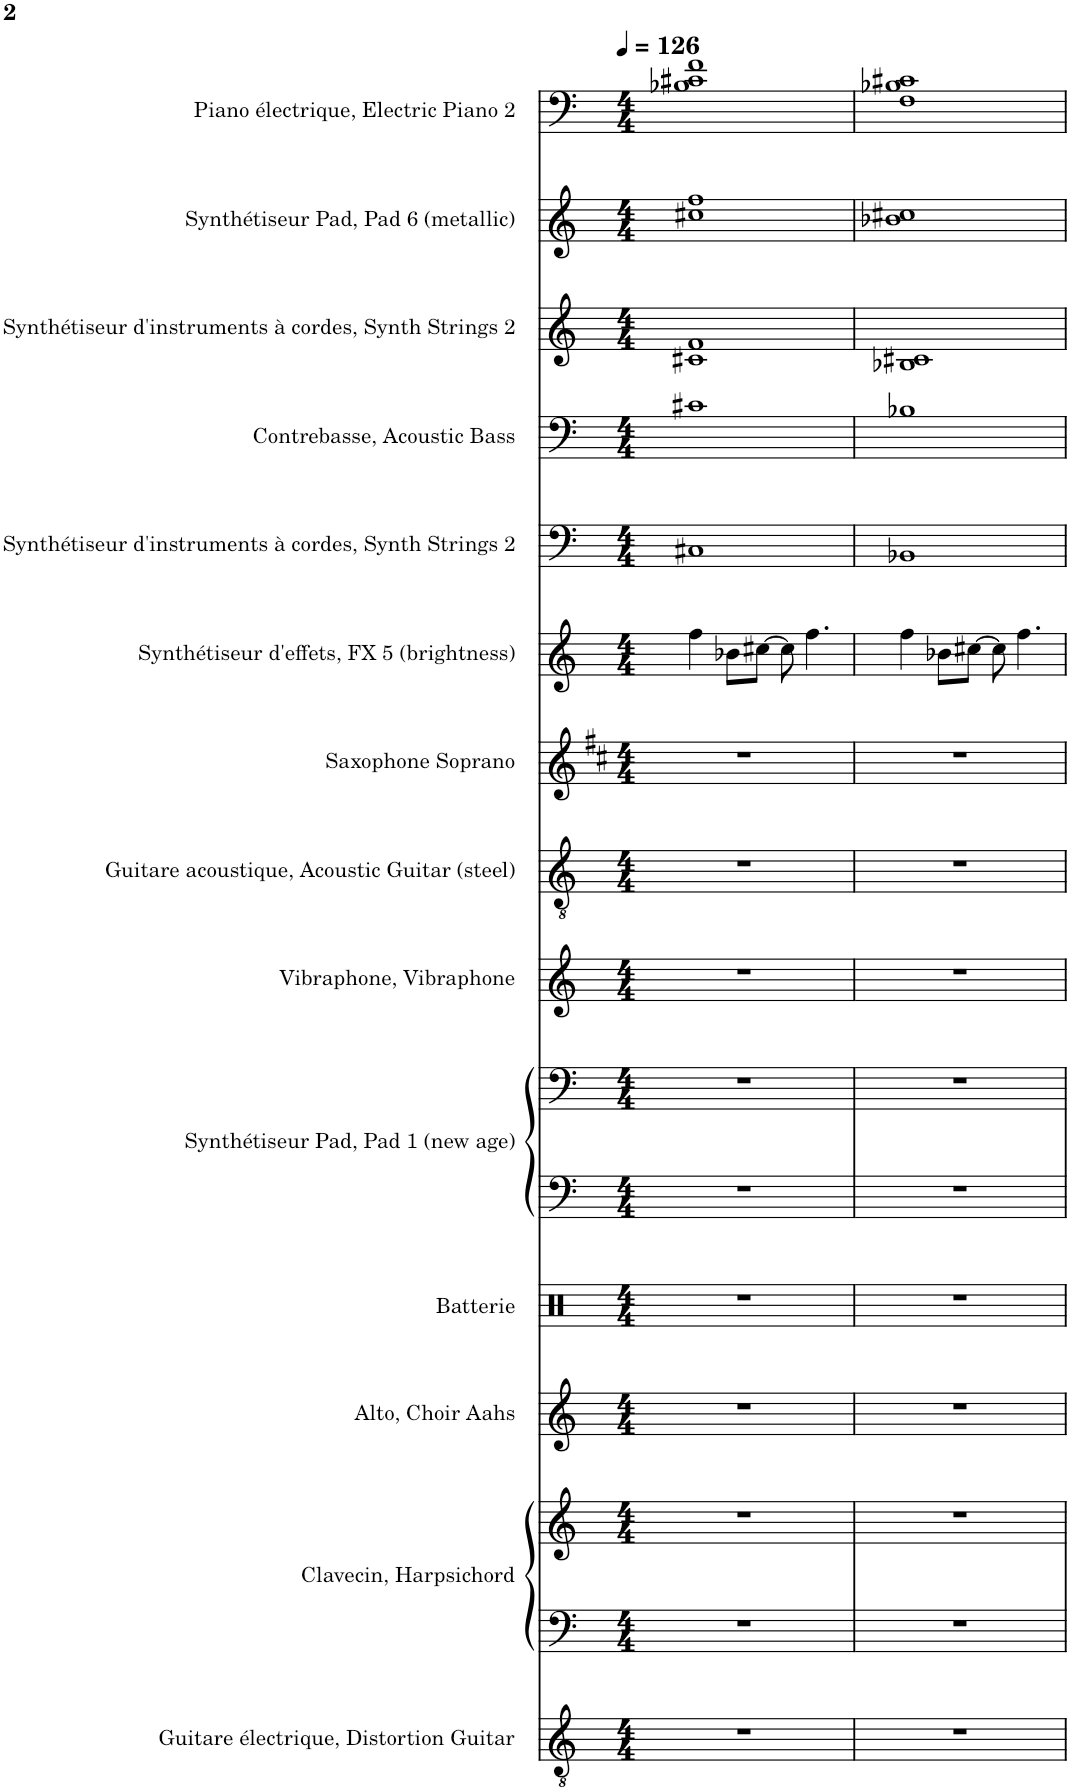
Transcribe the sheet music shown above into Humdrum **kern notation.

**kern	**kern	**kern	**kern	**kern	**kern	**kern	**kern	**kern	**kern	**kern	**kern	**kern	**kern	**kern	**kern
*part14	*part13	*part13	*part12	*part11	*part10	*part10	*part9	*part8	*part7	*part6	*part5	*part4	*part3	*part2	*part1
*staff16	*staff15	*staff14	*staff13	*staff12	*staff11	*staff10	*staff9	*staff8	*staff7	*staff6	*staff5	*staff4	*staff3	*staff2	*staff1
*I"Guitare électrique, Distortion Guitar	*I"Clavecin, Harpsichord	*	*I"Alto, Choir Aahs	*I"Batterie	*I"Synthétiseur Pad, Pad 1 (new age)	*	*I"Vibraphone, Vibraphone	*I"Guitare acoustique, Acoustic Guitar (steel)	*I"Saxophone Soprano	*I"Synthétiseur d'effets, FX 5 (brightness)	*I"Synthétiseur d'instruments à cordes, Synth Strings 2	*I"Contrebasse, Acoustic Bass	*I"Synthétiseur d'instruments à cordes, Synth Strings 2	*I"Synthétiseur Pad, Pad 6 (metallic)	*I"Piano électrique, Electric Piano 2
*I'Guit. El.	*I'Cla.	*	*I'A.	*I'Bat.	*I'Synth.	*	*I'Vib.	*I'Guit.	*I'Sax. S.	*I'Synth.	*I'Synth.	*I'Cb.	*I'Synth.	*I'Synth.	*I'Pia. él.
*clefGv2	*clefF4	*clefG2	*clefG2	*clefX	*clefF4	*clefF4	*clefG2	*clefGv2	*clefG2	*clefG2	*clefF4	*clefF4	*clefG2	*clefG2	*clefF4
*	*	*	*	*	*	*	*	*	*Trd1c2	*	*	*Trd7c12	*	*	*
*k[]	*k[]	*k[]	*k[]	*k[]	*k[]	*k[]	*k[]	*k[]	*k[f#c#]	*k[]	*k[]	*k[]	*k[]	*k[]	*k[]
*M4/4	*M4/4	*M4/4	*M4/4	*M4/4	*M4/4	*M4/4	*M4/4	*M4/4	*M4/4	*M4/4	*M4/4	*M4/4	*M4/4	*M4/4	*M4/4
*MM126	*MM126	*MM126	*MM126	*MM126	*MM126	*MM126	*MM126	*MM126	*MM126	*MM126	*MM126	*MM126	*MM126	*MM126	*MM126
=1	=1	=1	=1	=1	=1	=1	=1	=1	=1	=1	=1	=1	=1	=1	=1
1r	1r	1r	1r	1r	1r	1r	1r	1r	1r	4ff\	1C#X	1c#X	1c#X 1f	1cc#X 1ff	1B-X 1c#X 1f
.	.	.	.	.	.	.	.	.	.	8b-X\L	.	.	.	.	.
.	.	.	.	.	.	.	.	.	.	[8cc#X\J	.	.	.	.	.
.	.	.	.	.	.	.	.	.	.	8cc#\]	.	.	.	.	.
.	.	.	.	.	.	.	.	.	.	4.ff\	.	.	.	.	.
=2	=2	=2	=2	=2	=2	=2	=2	=2	=2	=2	=2	=2	=2	=2	=2
1r	1r	1r	1r	1r	1r	1r	1r	1r	1r	4ff\	1BB-X	1B-X	1B-X 1c#X	1b-X 1cc#X	1F 1B-X 1c#X
.	.	.	.	.	.	.	.	.	.	8b-X\L	.	.	.	.	.
.	.	.	.	.	.	.	.	.	.	[8cc#X\J	.	.	.	.	.
.	.	.	.	.	.	.	.	.	.	8cc#\]	.	.	.	.	.
.	.	.	.	.	.	.	.	.	.	4.ff\	.	.	.	.	.
=	=	=	=	=	=	=	=	=	=	=	=	=	=	=	=
*-	*-	*-	*-	*-	*-	*-	*-	*-	*-	*-	*-	*-	*-	*-	*-
